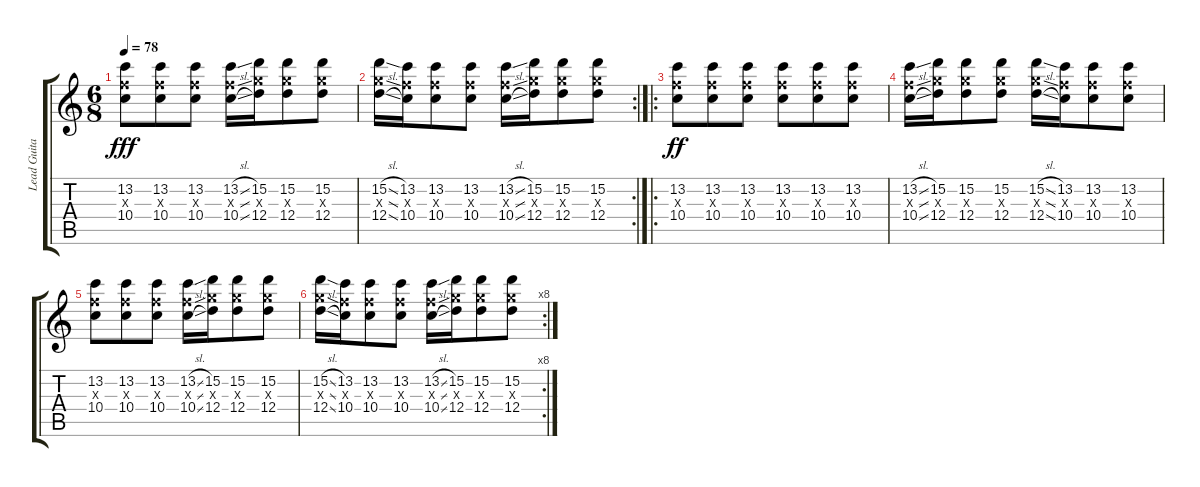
\track ("Lead Guitar 1" "Lead Guita") {instrument electricguitarjazz}
\staff {score tabs}
\tuning (E4 B3 G3 D3 A2 E2) {hide}
\ts (6 8)
\tempo 78
\clef g2
\ks c
(13.2 10.3{x} 10.4).8{dy fff} (13.2 10.3{x} 10.4).8 (13.2 10.3{x} 10.4).8 (13.2{sl} 10.3{sl x} 10.4{sl}).16 (15.2 12.3{x} 12.4).16 (15.2 12.3{x} 12.4).8 (15.2 12.3{x} 12.4).8 |
\rc 2
(15.2{sl} 12.3{sl x} 12.4{sl}).16 (13.2 10.3{x} 10.4).16 (13.2 10.3{x} 10.4).8 (13.2 10.3{x} 10.4).8 (13.2{sl} 10.3{sl x} 10.4{sl}).16 (15.2 12.3{x} 12.4).16 (15.2 12.3{x} 12.4).8 (15.2 12.3{x} 12.4).8 |
\ro
(13.2 10.3{x} 10.4).8{dy ff} (13.2 10.3{x} 10.4).8 (13.2 10.3{x} 10.4).8 (13.2 10.3{x} 10.4).8 (13.2 10.3{x} 10.4).8 (13.2 10.3{x} 10.4).8 |
(13.2{sl} 10.3{sl x} 10.4{sl}).16 (15.2 12.3{x} 12.4).16 (15.2 12.3{x} 12.4).8 (15.2 12.3{x} 12.4).8 (15.2{sl} 12.3{sl x} 12.4{sl}).16 (13.2 10.3{x} 10.4).16 (13.2 10.3{x} 10.4).8 (13.2 10.3{x} 10.4).8 |
(13.2 10.3{x} 10.4).8 (13.2 10.3{x} 10.4).8 (13.2 10.3{x} 10.4).8 (13.2{sl} 10.3{sl x} 10.4{sl}).16 (15.2 12.3{x} 12.4).16 (15.2 12.3{x} 12.4).8 (15.2 12.3{x} 12.4).8 |
\rc 8
(15.2{sl} 12.3{sl x} 12.4{sl}).16 (13.2 10.3{x} 10.4).16 (13.2 10.3{x} 10.4).8 (13.2 10.3{x} 10.4).8 (13.2{sl} 10.3{sl x} 10.4{sl}).16 (15.2 12.3{x} 12.4).16 (15.2 12.3{x} 12.4).8 (15.2 12.3{x} 12.4).8
